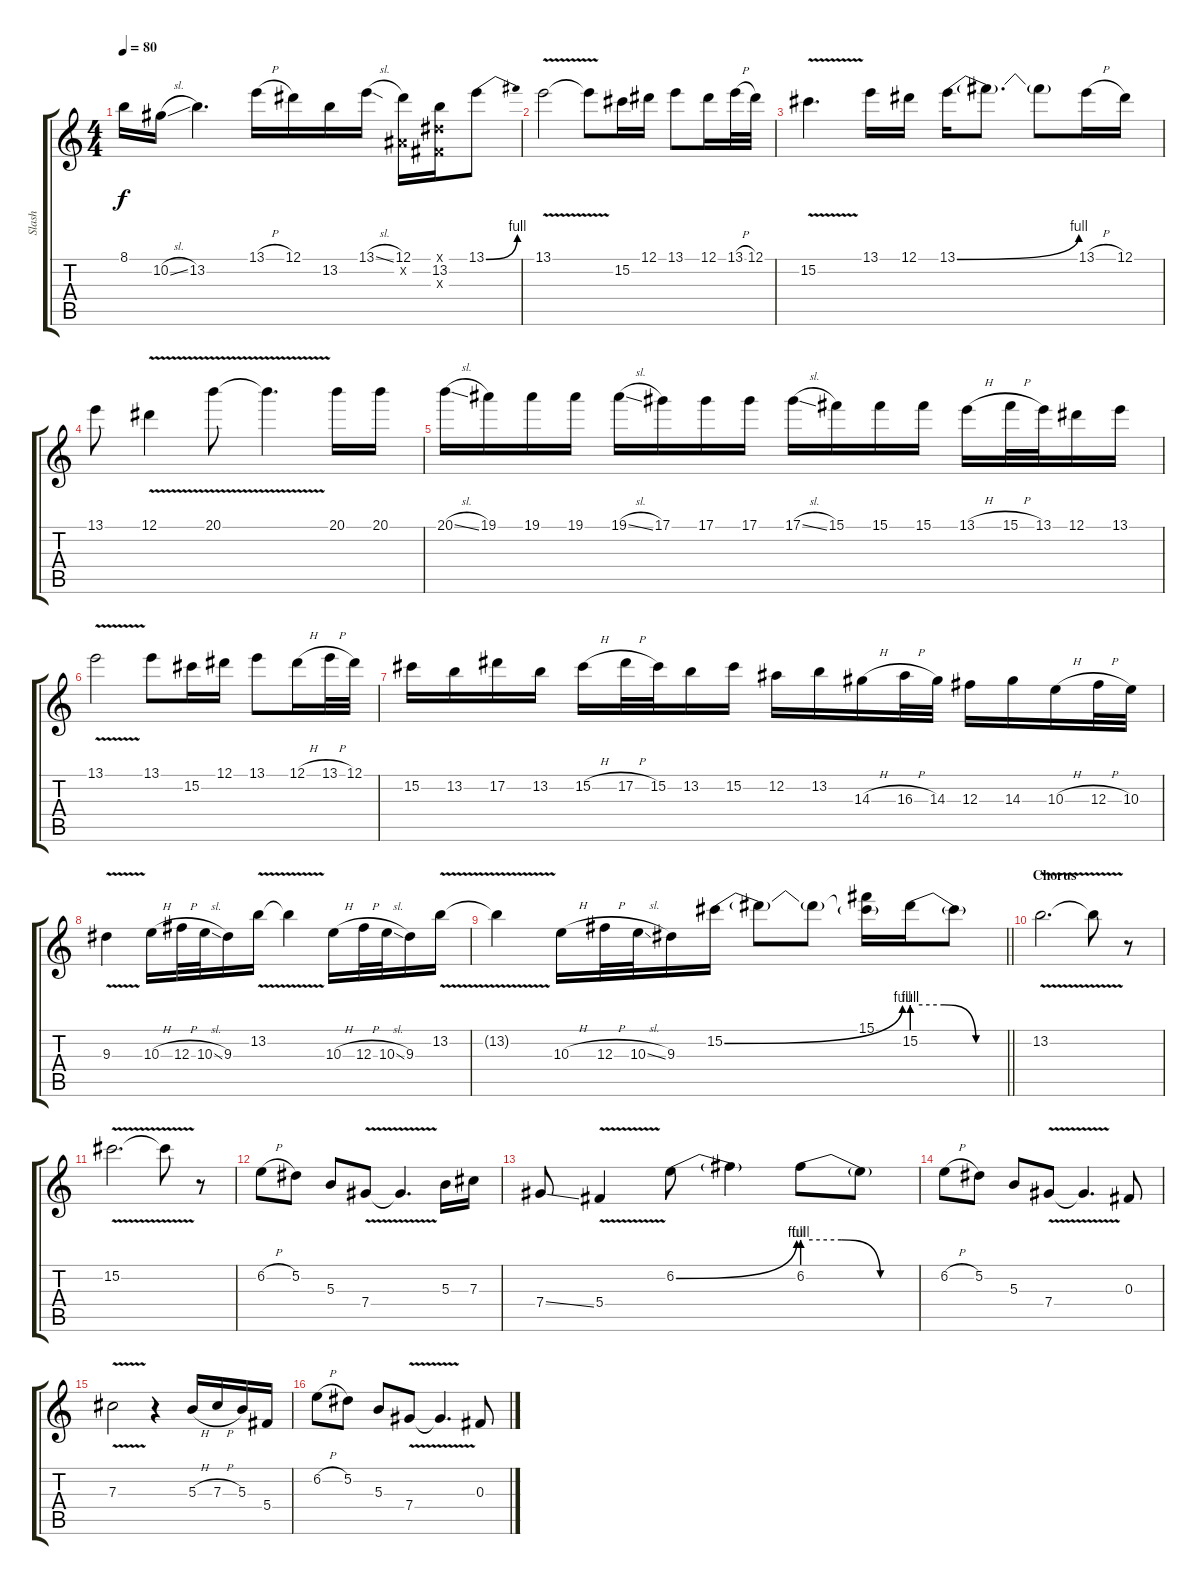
\track ("Slash " "Slash ") {instrument electricguitarjazz}
\staff {score tabs}
\tuning (Eb4 Bb3 Gb3 Db3 Ab2 Eb2) {hide}
\ts (4 4)
\tempo 80
\clef g2
\ks c
8.1.16{dy f} 10.2{sl}.16 13.2.4{d} 13.1{h}.16 12.1.16 13.2.16 13.1{sl}.16 (12.1 0.2{x}).16 (0.1{x} 13.2 0.3{x}).16 13.1{be (bend 0 0 60 4)}.8 |
13.1{v}.2 13.1{t}.8 15.2.16 12.1.16 13.1.8 12.1.16 13.1{h}.32 12.1.32 |
15.2{v}.4{d} 13.1.16 12.1.16 13.1{be (bend 0 0 60 4)}.16 13.1{t}.8{d} 13.1{t}.8 13.1{h}.16 12.1.16 |
13.1.8 12.1{v}.4 20.1{v}.8 20.1{t}.4{d} 20.1.16 20.1.16 |
20.1{sl}.16 19.1.16 19.1.16 19.1.16 19.1{sl}.16 17.1.16 17.1.16 17.1.16 17.1{sl}.16 15.1.16 15.1.16 15.1.16 13.1{h}.16 15.1{h}.32 13.1.32 12.1.16 13.1.16 |
13.1{v}.2 13.1.8 15.2.16 12.1.16 13.1.8 12.1{h}.16 13.1{h}.32 12.1.32 |
15.2.16 13.2.16 17.2.16 13.2.16 15.2{h}.16 17.2{h}.32 15.2.32 13.2.16 15.2.16 12.2.16 13.2.16 14.3{h}.16 16.3{h}.32 14.3.32 12.3.16 14.3.16 10.3{h}.16 12.3{h}.32 10.3.32 |
9.3{v}.4 10.3{h}.16 12.3{h}.32 10.3{sl}.32 9.3.16 13.2{v}.16 13.2{t}.4 10.3{h}.16 12.3{h}.32 10.3{sl}.32 9.3.16 13.2{v}.16 |
\barLineRight lightlight
13.2{t}.4 10.3{h}.16 12.3{h}.32 10.3{sl}.32 9.3.16 15.2{be (bend 0 0 60 4)}.16 15.2{t}.8 15.2{t}.8 (15.1 15.2{t}).16 15.2{be (custom 0 4 20 4 40 0 60 0)}.16 15.2{t}.8 |
\section ("" "Chorus")
13.2{v}.2{d volume 14 balance 8 instrument distortionguitar} 13.2{t}.8 r.8 |
15.2{v}.2{d} 15.2{t}.8 r.8 |
6.2{h}.8 5.2.8 5.3.8 7.4{v}.8 7.4{t}.4{d} 5.3.16 7.3.16 |
7.4{ss}.8 5.4{v}.4 6.2{be (bend 0 0 60 4)}.8 6.2{t}.4 6.2{be (custom 0 4 20 4 40 0 60 0)}.8 6.2{t}.8 |
6.2{h}.8 5.2.8 5.3.8 7.4{v}.8 7.4{t}.4{d} 0.3.8 |
7.3{v}.2 r.4 5.3{h}.16 7.3{h}.16 5.3.16 5.4.16 |
6.2{h}.8 5.2.8 5.3.8 7.4{v}.8 7.4{t}.4{d} 0.3.8
